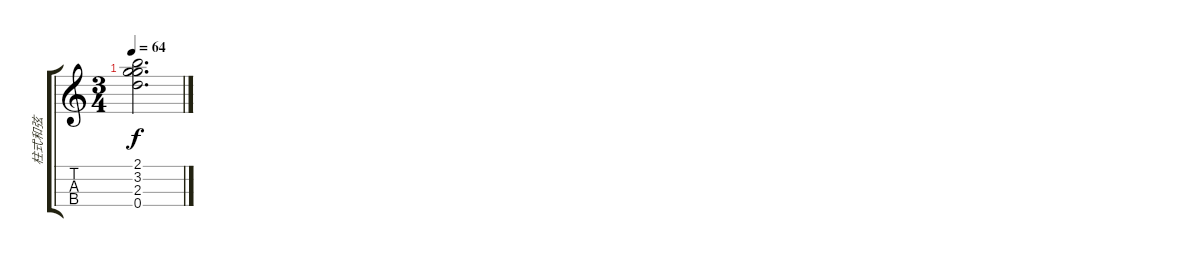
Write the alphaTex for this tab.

\track ("柱式和弦" "柱式和弦") {instrument acousticguitarnylon}
\staff {score tabs}
\tuning (A4 E4 C4 G4) {hide}
\ts (3 4)
\tempo 64
\clef g2
\ks c
(2.1{t} 3.2{t} 2.3{t} 0.4{t}).2{d dy f}
